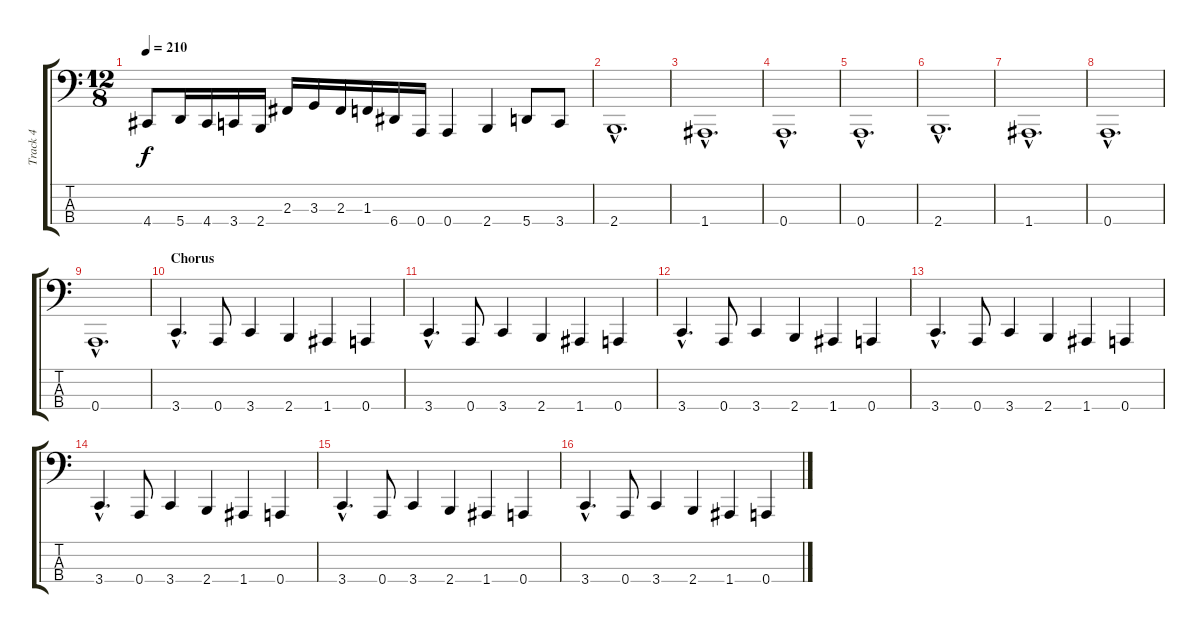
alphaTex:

\track ("Track 4" "Track 4") {instrument electricbassfinger}
\staff {score tabs}
\tuning (D2 A1 E1 A0) {hide}
\ts (12 8)
\tempo 210
\clef f4
\ks c
4.4.8{dy f} 5.4.16 4.4.16 3.4.16 2.4.16 2.3.16 3.3.16 2.3.16 1.3.16 6.4.16 0.4.16 0.4.4 2.4.4 5.4.8 3.4.8 |
2.4{hac}.1{d} |
1.4{hac}.1{d} |
0.4{hac}.1{d} |
0.4{hac}.1{d} |
2.4{hac}.1{d} |
1.4{hac}.1{d} |
0.4{hac}.1{d} |
0.4{hac}.1{d} |
\section ("" "Chorus")
3.4{hac}.4{d} 0.4.8 3.4.4 2.4.4 1.4.4 0.4.4 |
3.4{hac}.4{d} 0.4.8 3.4.4 2.4.4 1.4.4 0.4.4 |
3.4{hac}.4{d} 0.4.8 3.4.4 2.4.4 1.4.4 0.4.4 |
3.4{hac}.4{d} 0.4.8 3.4.4 2.4.4 1.4.4 0.4.4 |
3.4{hac}.4{d} 0.4.8 3.4.4 2.4.4 1.4.4 0.4.4 |
3.4{hac}.4{d} 0.4.8 3.4.4 2.4.4 1.4.4 0.4.4 |
3.4{hac}.4{d} 0.4.8 3.4.4 2.4.4 1.4.4 0.4.4
